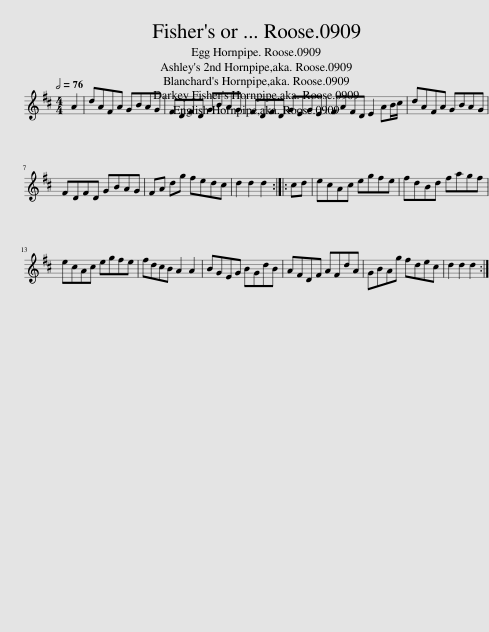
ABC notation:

X:1
L:1/8
Q:1/2=76
M:4/4
I:linebreak $
K:D
V:1 treble
V:1
 A2 | dAFA GBAG | FDFD GBAG | FDFD GEGE | FAFD E2 AB/c/ | %5
 dAFA GBAG |$ FDFD GBAG | FA dg fedc | d2 d2 d2 :: cd | %10
 ecAc egfe | fdBd fagf |$ ecAc egfe | fdcB A2 A2 | BGEG BGdB | %15
 AFDF AFdA | GBAg fdec | d2 d2 d2 :| %18
